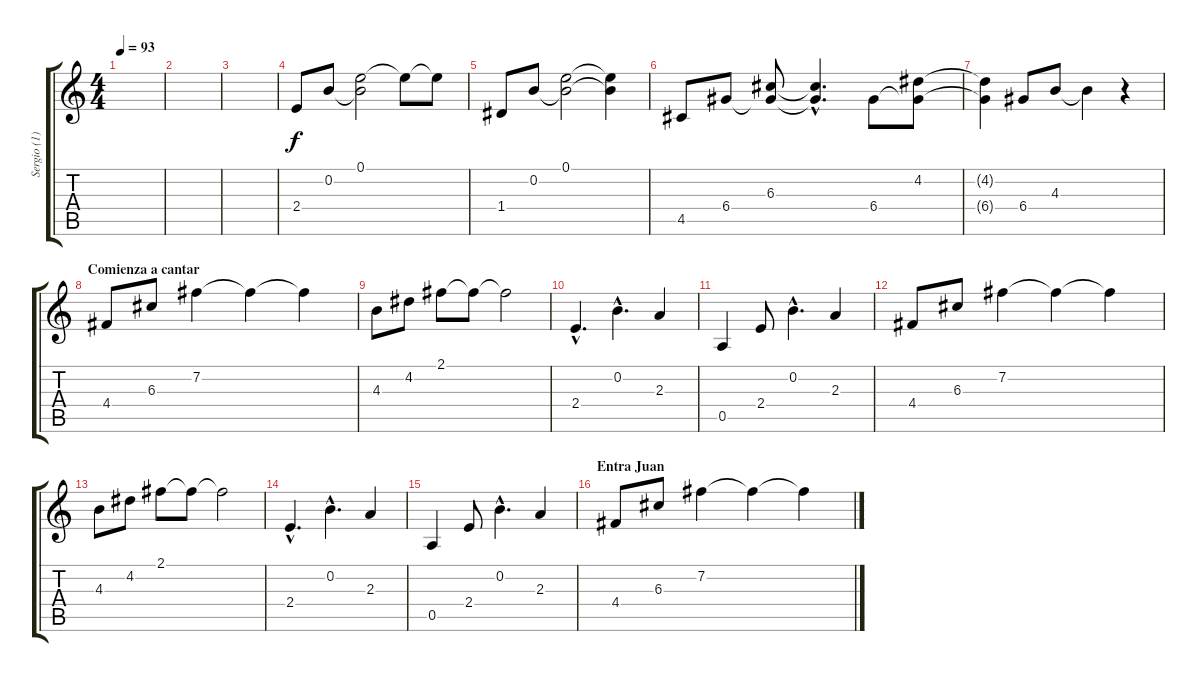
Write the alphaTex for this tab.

\track ("Sergio (1)" "Sergio (1)") {instrument electricguitarjazz}
\staff {score tabs}
\tuning (E4 B3 G3 D3 A2 E2) {hide}
\ts (4 4)
\tempo 93
\clef g2
\ks c
|
|
|
2.4.8 0.2.8 (0.1 0.2{t}).2 0.1{t}.8 0.1{t}.8 |
1.4.8 0.2.8 (0.1 0.2{t}).2 (0.1{t} 0.2{t}).4 |
4.5.8 6.4.8 (6.3 6.4{t}).8 (6.3{hac t} 6.4{hac t}).4{d} 6.4.8 (4.2 6.4{t}).8 |
(4.2{t} 6.4{t}).4 6.4.8 4.3.8 4.3{t}.4 r.4 |
\section ("" "Comienza a cantar")
4.4.8 6.3.8 7.2.4 7.2{t}.4 7.2{t}.4 |
4.3.8 4.2.8 2.1.8 2.1{t}.8 2.1{t}.2 |
2.4{hac}.4{d} 0.2{hac}.4{d} 2.3.4 |
0.5.4 2.4.8 0.2{hac}.4{d} 2.3.4 |
4.4.8 6.3.8 7.2.4 7.2{t}.4 7.2{t}.4 |
4.3.8 4.2.8 2.1.8 2.1{t}.8 2.1{t}.2 |
2.4{hac}.4{d} 0.2{hac}.4{d} 2.3.4 |
0.5.4 2.4.8 0.2{hac}.4{d} 2.3.4 |
\section ("" "Entra Juan")
4.4.8 6.3.8 7.2.4 7.2{t}.4 7.2{t}.4
